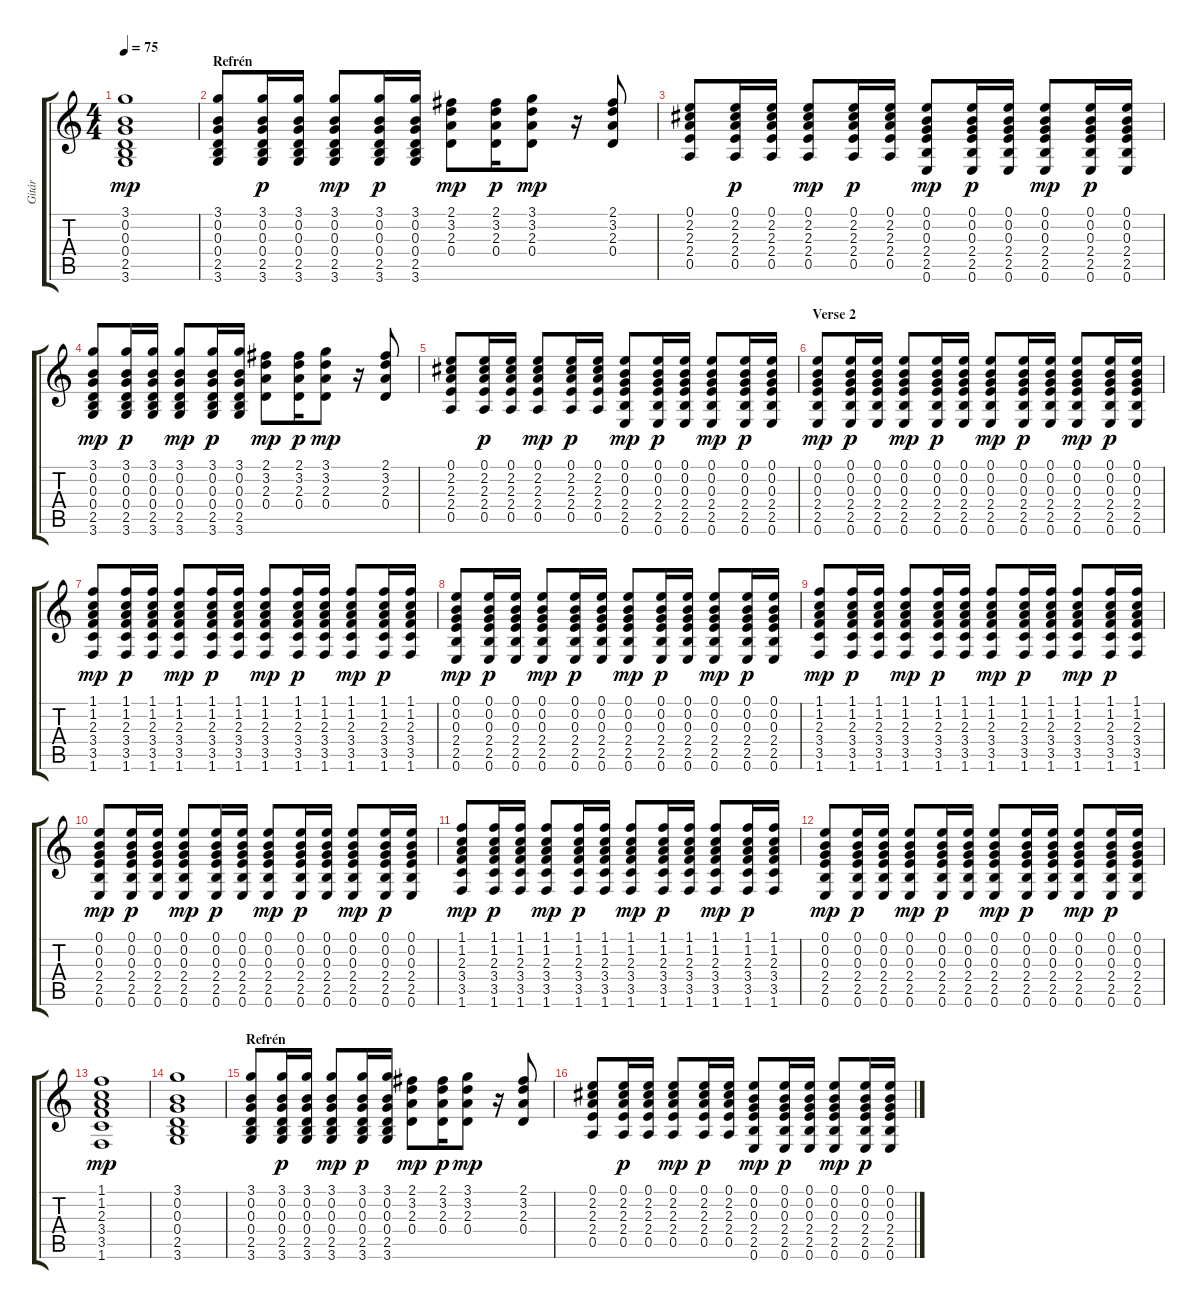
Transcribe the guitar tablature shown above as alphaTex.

\track ("Gitár" "Gitár") {instrument acousticguitarsteel}
\staff {score tabs}
\tuning (E4 B3 G3 D3 A2 E2) {hide}
\ts (4 4)
\tempo 75
\clef g2
\ks c
(3.1 0.2 0.3 0.4 2.5 3.6).1{dy mp} |
\section ("" "Refrén")
(3.1 0.2 0.3 0.4 2.5 3.6).8 (3.1 0.2 0.3 0.4 2.5 3.6).16{dy p} (3.1 0.2 0.3 0.4 2.5 3.6).16 (3.1 0.2 0.3 0.4 2.5 3.6).8{dy mp} (3.1 0.2 0.3 0.4 2.5 3.6).16{dy p} (3.1 0.2 0.3 0.4 2.5 3.6).16 (2.1 3.2 2.3 0.4).8{dy mp} (2.1 3.2 2.3 0.4).16{dy p} (3.1 3.2 2.3 0.4).8{dy mp} r.16 (2.1 3.2 2.3 0.4).8 |
(0.1 2.2 2.3 2.4 0.5).8 (0.1 2.2 2.3 2.4 0.5).16{dy p} (0.1 2.2 2.3 2.4 0.5).16 (0.1 2.2 2.3 2.4 0.5).8{dy mp} (0.1 2.2 2.3 2.4 0.5).16{dy p} (0.1 2.2 2.3 2.4 0.5).16 (0.1 0.2 0.3 2.4 2.5 0.6).8{dy mp} (0.1 0.2 0.3 2.4 2.5 0.6).16{dy p} (0.1 0.2 0.3 2.4 2.5 0.6).16 (0.1 0.2 0.3 2.4 2.5 0.6).8{dy mp} (0.1 0.2 0.3 2.4 2.5 0.6).16{dy p} (0.1 0.2 0.3 2.4 2.5 0.6).16 |
(3.1 0.2 0.3 0.4 2.5 3.6).8{dy mp} (3.1 0.2 0.3 0.4 2.5 3.6).16{dy p} (3.1 0.2 0.3 0.4 2.5 3.6).16 (3.1 0.2 0.3 0.4 2.5 3.6).8{dy mp} (3.1 0.2 0.3 0.4 2.5 3.6).16{dy p} (3.1 0.2 0.3 0.4 2.5 3.6).16 (2.1 3.2 2.3 0.4).8{dy mp} (2.1 3.2 2.3 0.4).16{dy p} (3.1 3.2 2.3 0.4).8{dy mp} r.16 (2.1 3.2 2.3 0.4).8 |
(0.1 2.2 2.3 2.4 0.5).8 (0.1 2.2 2.3 2.4 0.5).16{dy p} (0.1 2.2 2.3 2.4 0.5).16 (0.1 2.2 2.3 2.4 0.5).8{dy mp} (0.1 2.2 2.3 2.4 0.5).16{dy p} (0.1 2.2 2.3 2.4 0.5).16 (0.1 0.2 0.3 2.4 2.5 0.6).8{dy mp} (0.1 0.2 0.3 2.4 2.5 0.6).16{dy p} (0.1 0.2 0.3 2.4 2.5 0.6).16 (0.1 0.2 0.3 2.4 2.5 0.6).8{dy mp} (0.1 0.2 0.3 2.4 2.5 0.6).16{dy p} (0.1 0.2 0.3 2.4 2.5 0.6).16 |
\section ("" "Verse 2")
(0.1 0.2 0.3 2.4 2.5 0.6).8{dy mp} (0.1 0.2 0.3 2.4 2.5 0.6).16{dy p} (0.1 0.2 0.3 2.4 2.5 0.6).16 (0.1 0.2 0.3 2.4 2.5 0.6).8{dy mp} (0.1 0.2 0.3 2.4 2.5 0.6).16{dy p} (0.1 0.2 0.3 2.4 2.5 0.6).16 (0.1 0.2 0.3 2.4 2.5 0.6).8{dy mp} (0.1 0.2 0.3 2.4 2.5 0.6).16{dy p} (0.1 0.2 0.3 2.4 2.5 0.6).16 (0.1 0.2 0.3 2.4 2.5 0.6).8{dy mp} (0.1 0.2 0.3 2.4 2.5 0.6).16{dy p} (0.1 0.2 0.3 2.4 2.5 0.6).16 |
(1.1 1.2 2.3 3.4 3.5 1.6).8{dy mp} (1.1 1.2 2.3 3.4 3.5 1.6).16{dy p} (1.1 1.2 2.3 3.4 3.5 1.6).16 (1.1 1.2 2.3 3.4 3.5 1.6).8{dy mp} (1.1 1.2 2.3 3.4 3.5 1.6).16{dy p} (1.1 1.2 2.3 3.4 3.5 1.6).16 (1.1 1.2 2.3 3.4 3.5 1.6).8{dy mp} (1.1 1.2 2.3 3.4 3.5 1.6).16{dy p} (1.1 1.2 2.3 3.4 3.5 1.6).16 (1.1 1.2 2.3 3.4 3.5 1.6).8{dy mp} (1.1 1.2 2.3 3.4 3.5 1.6).16{dy p} (1.1 1.2 2.3 3.4 3.5 1.6).16 |
(0.1 0.2 0.3 2.4 2.5 0.6).8{dy mp} (0.1 0.2 0.3 2.4 2.5 0.6).16{dy p} (0.1 0.2 0.3 2.4 2.5 0.6).16 (0.1 0.2 0.3 2.4 2.5 0.6).8{dy mp} (0.1 0.2 0.3 2.4 2.5 0.6).16{dy p} (0.1 0.2 0.3 2.4 2.5 0.6).16 (0.1 0.2 0.3 2.4 2.5 0.6).8{dy mp} (0.1 0.2 0.3 2.4 2.5 0.6).16{dy p} (0.1 0.2 0.3 2.4 2.5 0.6).16 (0.1 0.2 0.3 2.4 2.5 0.6).8{dy mp} (0.1 0.2 0.3 2.4 2.5 0.6).16{dy p} (0.1 0.2 0.3 2.4 2.5 0.6).16 |
(1.1 1.2 2.3 3.4 3.5 1.6).8{dy mp} (1.1 1.2 2.3 3.4 3.5 1.6).16{dy p} (1.1 1.2 2.3 3.4 3.5 1.6).16 (1.1 1.2 2.3 3.4 3.5 1.6).8{dy mp} (1.1 1.2 2.3 3.4 3.5 1.6).16{dy p} (1.1 1.2 2.3 3.4 3.5 1.6).16 (1.1 1.2 2.3 3.4 3.5 1.6).8{dy mp} (1.1 1.2 2.3 3.4 3.5 1.6).16{dy p} (1.1 1.2 2.3 3.4 3.5 1.6).16 (1.1 1.2 2.3 3.4 3.5 1.6).8{dy mp} (1.1 1.2 2.3 3.4 3.5 1.6).16{dy p} (1.1 1.2 2.3 3.4 3.5 1.6).16 |
(0.1 0.2 0.3 2.4 2.5 0.6).8{dy mp} (0.1 0.2 0.3 2.4 2.5 0.6).16{dy p} (0.1 0.2 0.3 2.4 2.5 0.6).16 (0.1 0.2 0.3 2.4 2.5 0.6).8{dy mp} (0.1 0.2 0.3 2.4 2.5 0.6).16{dy p} (0.1 0.2 0.3 2.4 2.5 0.6).16 (0.1 0.2 0.3 2.4 2.5 0.6).8{dy mp} (0.1 0.2 0.3 2.4 2.5 0.6).16{dy p} (0.1 0.2 0.3 2.4 2.5 0.6).16 (0.1 0.2 0.3 2.4 2.5 0.6).8{dy mp} (0.1 0.2 0.3 2.4 2.5 0.6).16{dy p} (0.1 0.2 0.3 2.4 2.5 0.6).16 |
(1.1 1.2 2.3 3.4 3.5 1.6).8{dy mp} (1.1 1.2 2.3 3.4 3.5 1.6).16{dy p} (1.1 1.2 2.3 3.4 3.5 1.6).16 (1.1 1.2 2.3 3.4 3.5 1.6).8{dy mp} (1.1 1.2 2.3 3.4 3.5 1.6).16{dy p} (1.1 1.2 2.3 3.4 3.5 1.6).16 (1.1 1.2 2.3 3.4 3.5 1.6).8{dy mp} (1.1 1.2 2.3 3.4 3.5 1.6).16{dy p} (1.1 1.2 2.3 3.4 3.5 1.6).16 (1.1 1.2 2.3 3.4 3.5 1.6).8{dy mp} (1.1 1.2 2.3 3.4 3.5 1.6).16{dy p} (1.1 1.2 2.3 3.4 3.5 1.6).16 |
(0.1 0.2 0.3 2.4 2.5 0.6).8{dy mp} (0.1 0.2 0.3 2.4 2.5 0.6).16{dy p} (0.1 0.2 0.3 2.4 2.5 0.6).16 (0.1 0.2 0.3 2.4 2.5 0.6).8{dy mp} (0.1 0.2 0.3 2.4 2.5 0.6).16{dy p} (0.1 0.2 0.3 2.4 2.5 0.6).16 (0.1 0.2 0.3 2.4 2.5 0.6).8{dy mp} (0.1 0.2 0.3 2.4 2.5 0.6).16{dy p} (0.1 0.2 0.3 2.4 2.5 0.6).16 (0.1 0.2 0.3 2.4 2.5 0.6).8{dy mp} (0.1 0.2 0.3 2.4 2.5 0.6).16{dy p} (0.1 0.2 0.3 2.4 2.5 0.6).16 |
(1.1 1.2 2.3 3.4 3.5 1.6).1{dy mp} |
(3.1 0.2 0.3 0.4 2.5 3.6).1 |
\section ("" "Refrén")
(3.1 0.2 0.3 0.4 2.5 3.6).8 (3.1 0.2 0.3 0.4 2.5 3.6).16{dy p} (3.1 0.2 0.3 0.4 2.5 3.6).16 (3.1 0.2 0.3 0.4 2.5 3.6).8{dy mp} (3.1 0.2 0.3 0.4 2.5 3.6).16{dy p} (3.1 0.2 0.3 0.4 2.5 3.6).16 (2.1 3.2 2.3 0.4).8{dy mp} (2.1 3.2 2.3 0.4).16{dy p} (3.1 3.2 2.3 0.4).8{dy mp} r.16 (2.1 3.2 2.3 0.4).8 |
(0.1 2.2 2.3 2.4 0.5).8 (0.1 2.2 2.3 2.4 0.5).16{dy p} (0.1 2.2 2.3 2.4 0.5).16 (0.1 2.2 2.3 2.4 0.5).8{dy mp} (0.1 2.2 2.3 2.4 0.5).16{dy p} (0.1 2.2 2.3 2.4 0.5).16 (0.1 0.2 0.3 2.4 2.5 0.6).8{dy mp} (0.1 0.2 0.3 2.4 2.5 0.6).16{dy p} (0.1 0.2 0.3 2.4 2.5 0.6).16 (0.1 0.2 0.3 2.4 2.5 0.6).8{dy mp} (0.1 0.2 0.3 2.4 2.5 0.6).16{dy p} (0.1 0.2 0.3 2.4 2.5 0.6).16
